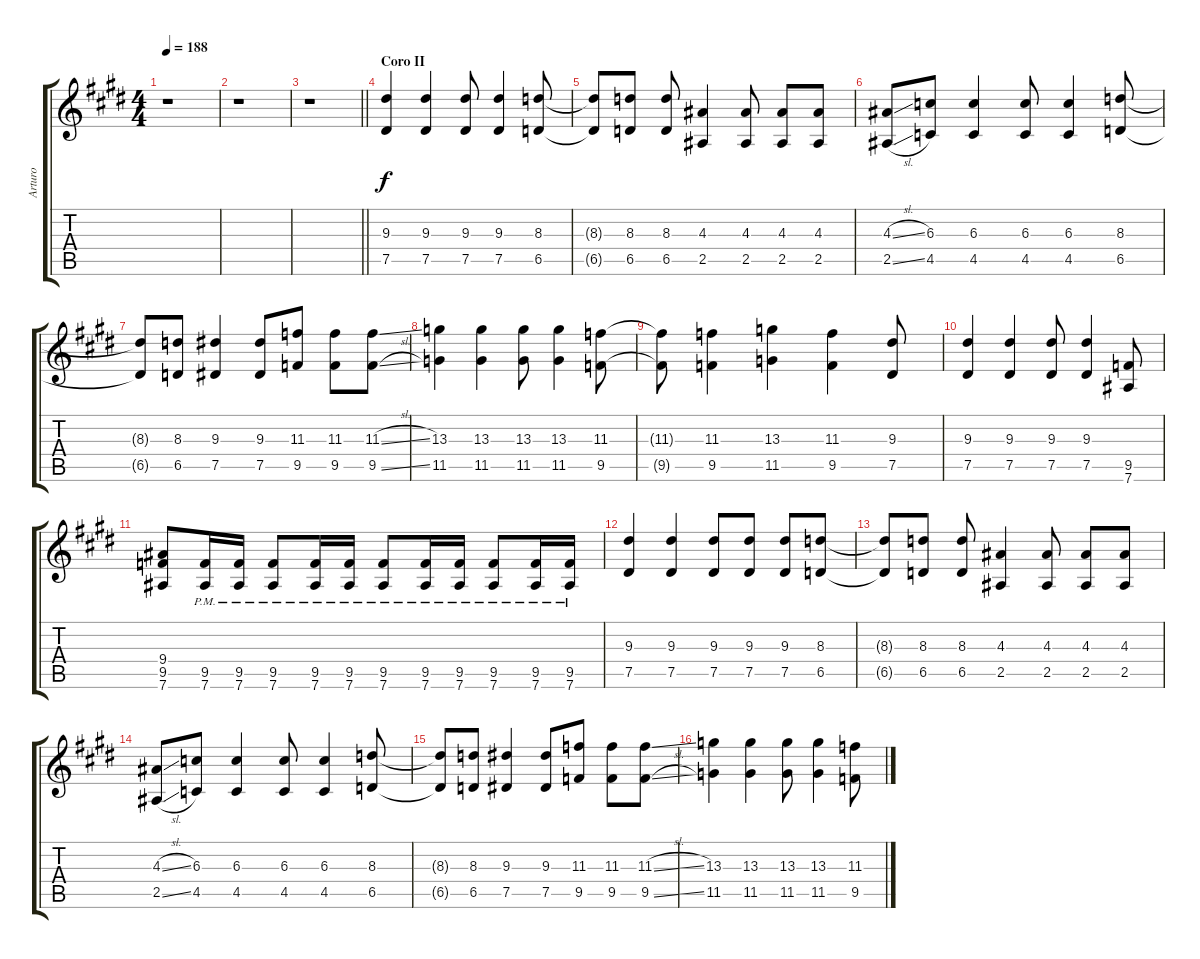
\track ("Arturo" "Arturo") {instrument distortionguitar}
\staff {score tabs}
\tuning (Eb4 Bb3 Gb3 Db3 Ab2 Eb2) {hide}
\ts (4 4)
\tempo 188
\clef g2
\ks e
r.1{dy f} |
r.1 |
\barLineRight lightlight
r.1 |
\section ("" "Coro II")
(9.3 7.5).4{volume 16 balance 2 instrument distortionguitar} (9.3 7.5).4 (9.3 7.5).8 (9.3 7.5).4 (8.3 6.5).8 |
(8.3{t} 6.5{t}).8 (8.3 6.5).8 (8.3 6.5).8 (4.3 2.5).4 (4.3 2.5).8 (4.3 2.5).8 (4.3 2.5).8 |
(4.3{sl} 2.5{sl}).8 (6.3 4.5).8 (6.3 4.5).4 (6.3 4.5).8 (6.3 4.5).4 (8.3 6.5).8 |
(8.3{t} 6.5{t}).8 (8.3 6.5).8 (9.3 7.5).4 (9.3 7.5).8 (11.3 9.5).8 (11.3 9.5).8 (11.3{sl} 9.5{sl}).8 |
(13.3 11.5).4 (13.3 11.5).4 (13.3 11.5).8 (13.3 11.5).4 (11.3 9.5).8 |
(11.3{t} 9.5{t}).8 (11.3 9.5).4 (13.3 11.5).4 (11.3 9.5).4 (9.3 7.5).8 |
(9.3 7.5).4 (9.3 7.5).4 (9.3 7.5).8 (9.3 7.5).4 (9.5 7.6).8 |
(9.4 9.5 7.6).8 (9.5{pm} 7.6{pm}).16 (9.5{pm} 7.6{pm}).16 (9.5{pm} 7.6{pm}).8 (9.5{pm} 7.6{pm}).16 (9.5{pm} 7.6{pm}).16 (9.5{pm} 7.6{pm}).8 (9.5{pm} 7.6{pm}).16 (9.5{pm} 7.6{pm}).16 (9.5{pm} 7.6{pm}).8 (9.5{pm} 7.6{pm}).16 (9.5{pm} 7.6{pm}).16 |
(9.3 7.5).4 (9.3 7.5).4 (9.3 7.5).8 (9.3 7.5).8 (9.3 7.5).8 (8.3 6.5).8 |
(8.3{t} 6.5{t}).8 (8.3 6.5).8 (8.3 6.5).8 (4.3 2.5).4 (4.3 2.5).8 (4.3 2.5).8 (4.3 2.5).8 |
(4.3{sl} 2.5{sl}).8 (6.3 4.5).8 (6.3 4.5).4 (6.3 4.5).8 (6.3 4.5).4 (8.3 6.5).8 |
(8.3{t} 6.5{t}).8 (8.3 6.5).8 (9.3 7.5).4 (9.3 7.5).8 (11.3 9.5).8 (11.3 9.5).8 (11.3{sl} 9.5{sl}).8 |
(13.3 11.5).4 (13.3 11.5).4 (13.3 11.5).8 (13.3 11.5).4 (11.3 9.5).8
